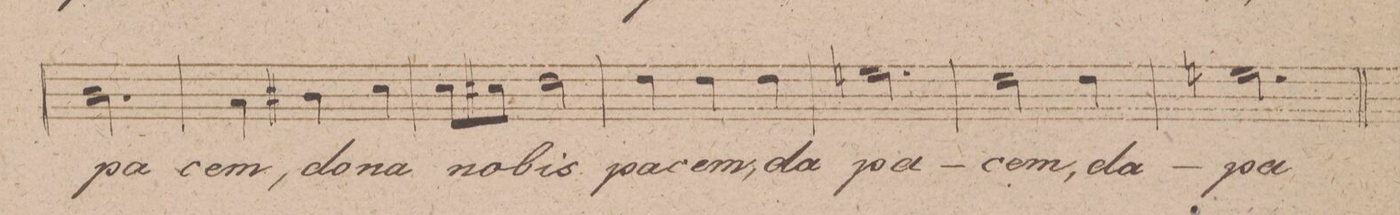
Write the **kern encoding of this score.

**kern	**text	**dynam
*I"Tenore	*	*
*clefC4	*	*
*k[f#c#g#d#]	*	*
*M3/4	*	*
2.A	pa-	.
=27	=27	=27
2.ryy	.	.
=28	=28	=28
2.ryy	.	.
=29	=29	=29
4G#\	-cem,	.
4A#X	do-	.
4B	-na	.
=30	=30	=30
8BL	no-	.
8B#XJ	.	.
2c#	-bis	.
=31	=31	=31
4c#	pa-	.
4c#	-cem,	.
4c#	da	.
=32	=32	=32
2.dn	pa-	.
=33	=33	=33
2c#	-cem,	.
4c#	da	.
=34	=34	=34
2.dn	pa-	.
=35	=35	=35
*-	*-	*-
